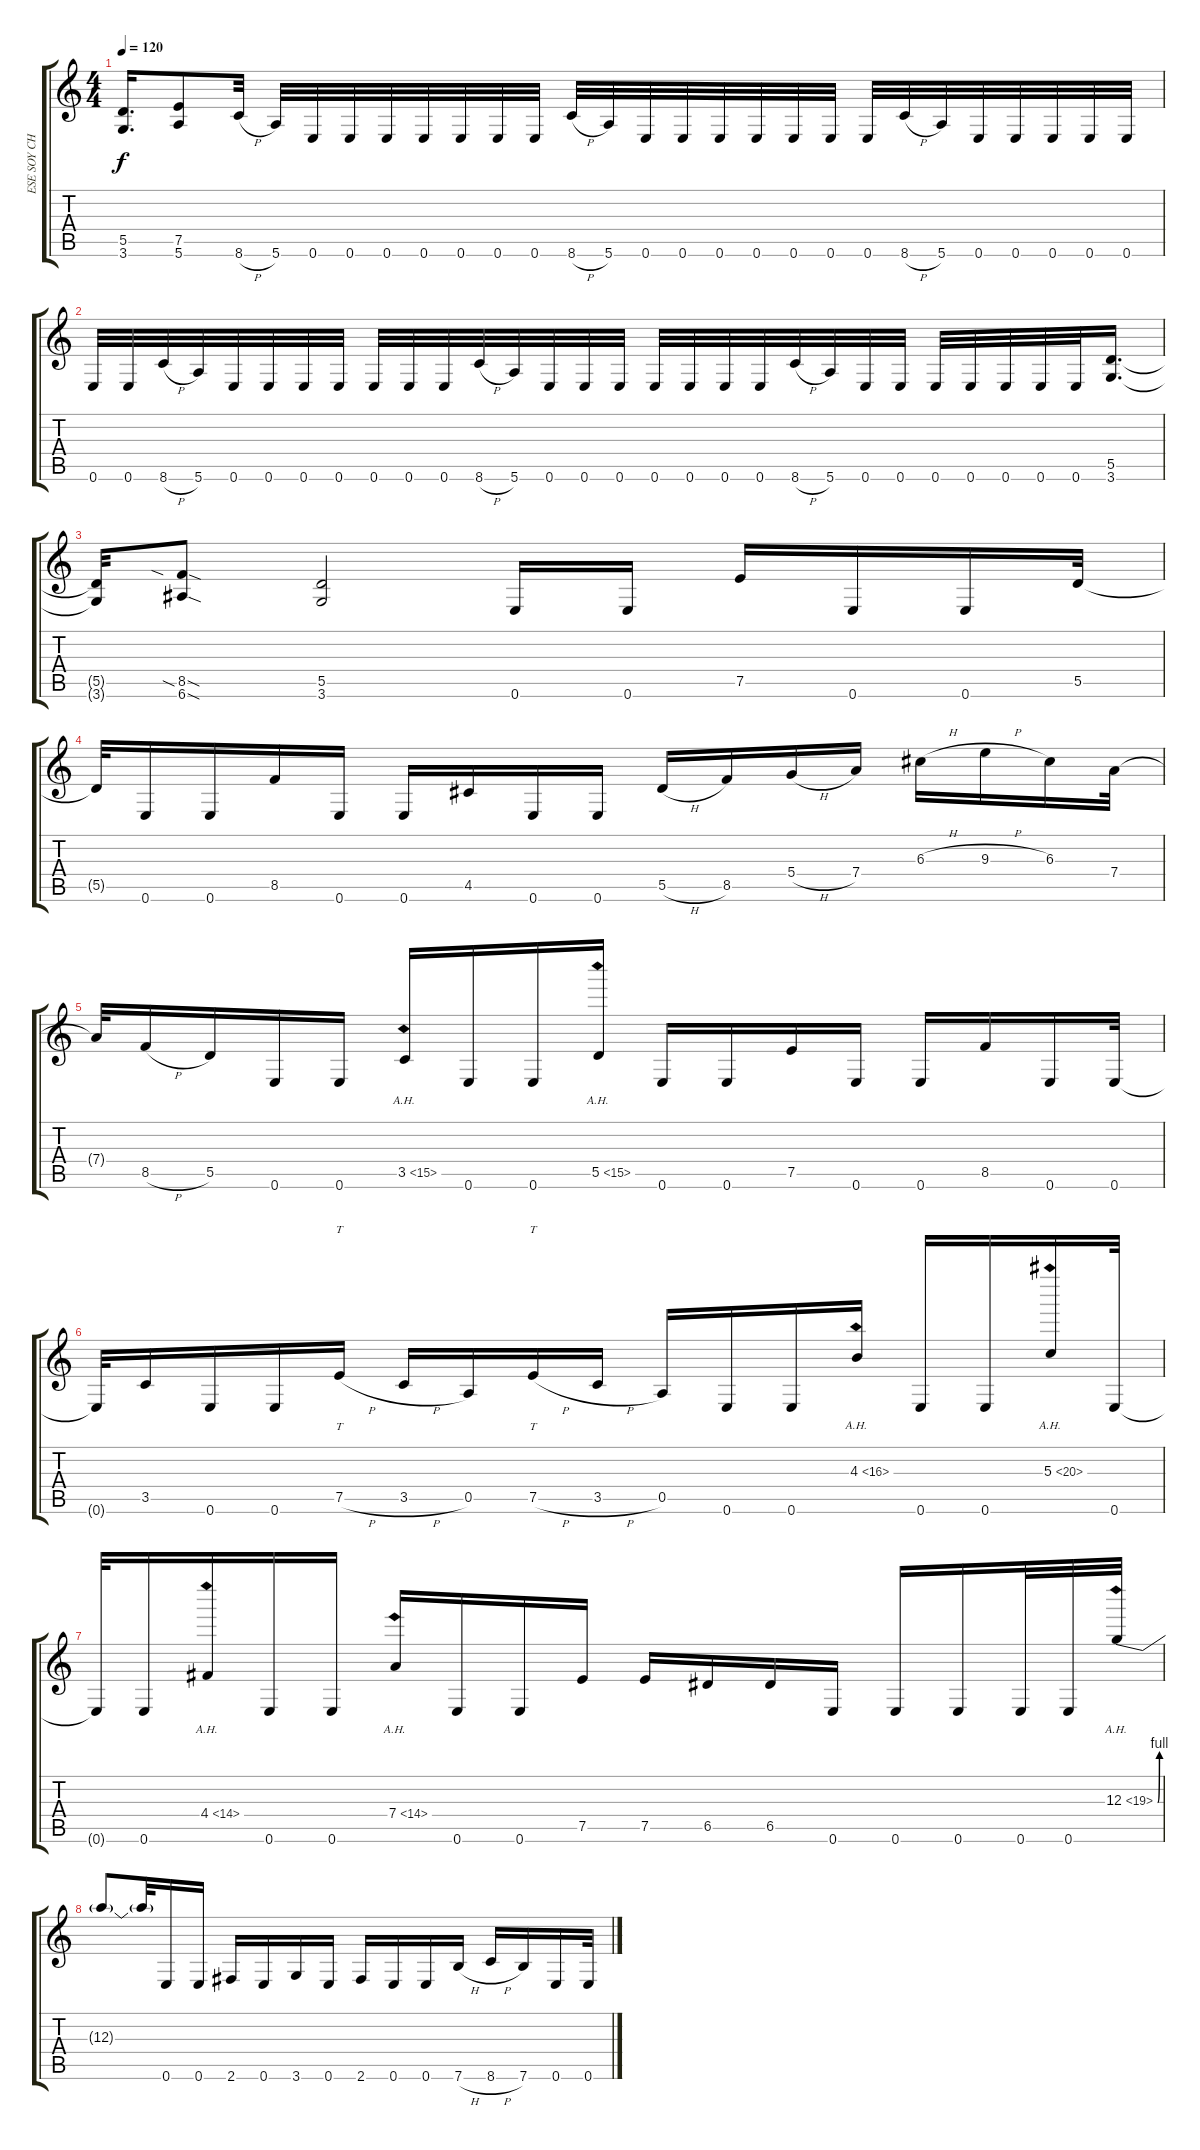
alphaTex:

\track ("ESE SOY CHOO" "ESE SOY CH") {instrument distortionguitar}
\staff {score tabs}
\tuning (E4 B3 G3 D3 A2 E2) {hide}
\ts (4 4)
\tempo 120
\clef g2
\ks c
(5.5{t} 3.6{t}).16{d dy f} (7.5 5.6).8 8.6{h}.32 5.6.32 0.6.32 0.6.32 0.6.32 0.6.32 0.6.32 0.6.32 0.6.32 8.6{h}.32 5.6.32 0.6.32 0.6.32 0.6.32 0.6.32 0.6.32 0.6.32 0.6.32 8.6{h}.32 5.6.32 0.6.32 0.6.32 0.6.32 0.6.32 0.6.32 |
0.6.32 0.6.32 8.6{h}.32 5.6.32 0.6.32 0.6.32 0.6.32 0.6.32 0.6.32 0.6.32 0.6.32 8.6{h}.32 5.6.32 0.6.32 0.6.32 0.6.32 0.6.32 0.6.32 0.6.32 0.6.32 8.6{h}.32 5.6.32 0.6.32 0.6.32 0.6.32 0.6.32 0.6.32 0.6.32 0.6.32 (5.5 3.6).16{d} |
(5.5{t} 3.6{t}).32 (8.5{sia sod} 6.6{sod}).8 (5.5 3.6).2 0.6.16 0.6.16 7.5.16 0.6.16 0.6.16 5.5.32 |
5.5{t}.32 0.6.16 0.6.16 8.5.16 0.6.16 0.6.16 4.5.16 0.6.16 0.6.16 5.5{h}.16 8.5.16 5.4{h}.16 7.4.16 6.3{h}.16 9.3{h}.16 6.3.16 7.4.32 |
7.4{t}.32 8.5{h}.16 5.5.16 0.6.16 0.6.16 3.5{ah 12}.16 0.6.16 0.6.16 5.5{ah 10}.16 0.6.16 0.6.16 7.5.16 0.6.16 0.6.16 8.5.16 0.6.16 0.6.32 |
0.6{t}.32 3.5.16 0.6.16 0.6.16 7.5{h}.16{tt} 3.5{h}.16 0.5.16 7.5{h}.16{tt} 3.5{h}.16 0.5.16 0.6.16 0.6.16 4.3{ah 12}.16 0.6.16 0.6.16 5.3{ah 15}.16 0.6.32 |
0.6{t}.32 0.6.16 4.4{ah 10}.16 0.6.16 0.6.16 7.4{ah 7}.16 0.6.16 0.6.16 7.5.16 7.5.16 6.5.16 6.5.16 0.6.16 0.6.16 0.6.16 0.6.32 0.6.32 12.3{be (bend 0 0 60 4) ah 7}.32 |
12.3{t}.8 12.3{t}.32 0.6.16 0.6.16 2.6.16 0.6.16 3.6.16 0.6.16 2.6.16 0.6.16 0.6.16 7.6{h}.16 8.6{h}.16 7.6.16 0.6.16 0.6.32
